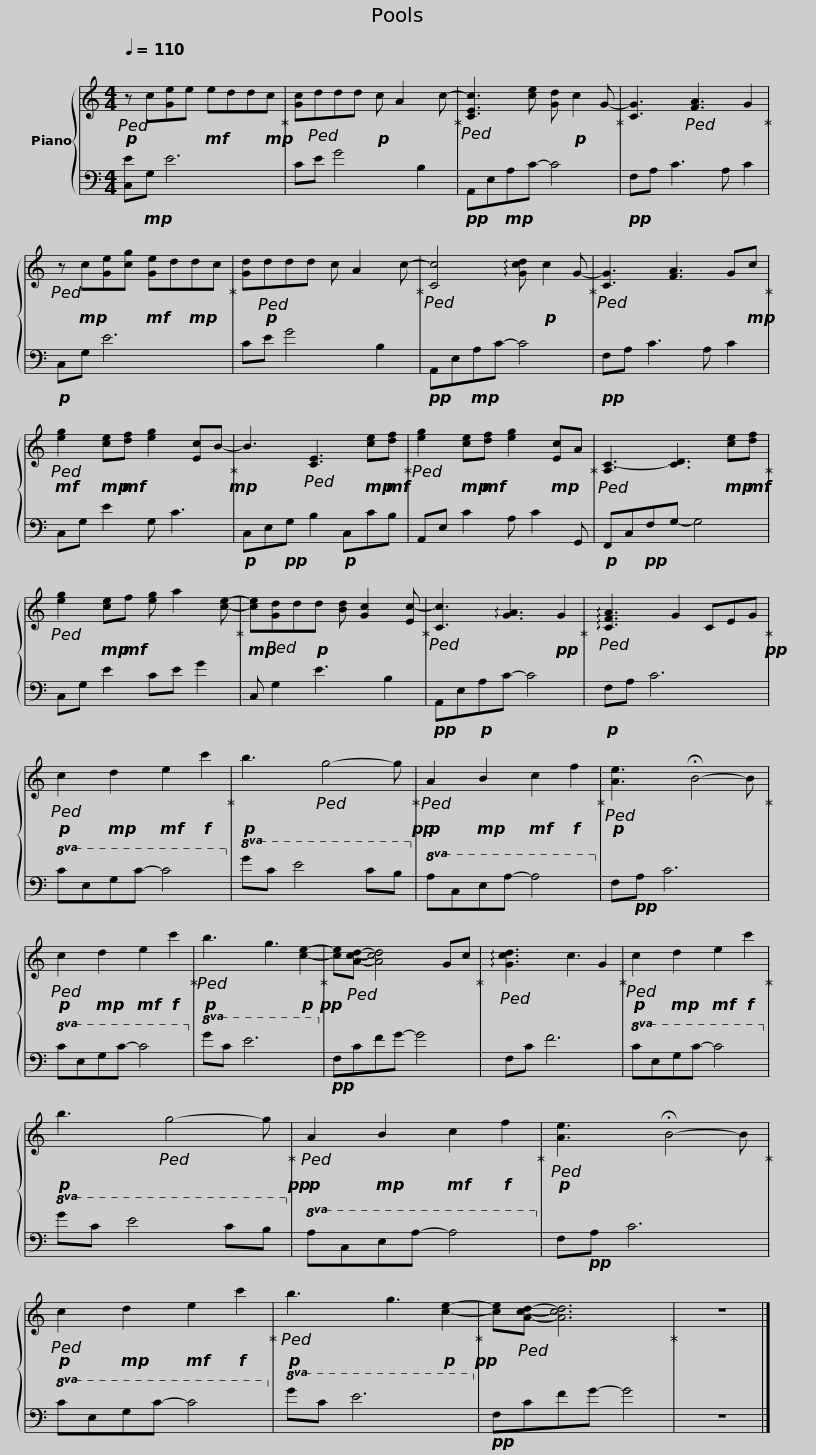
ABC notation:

X:1
%%score { 1 | 2 }
L:1/8
Q:1/4=110
M:4/4
I:linebreak $
K:C
V:1 treble
V:2 bass
V:1
!p!!ped! z c[Ge]e!mf! edd!mp!c!ped-up! | [Gc]!ped!ddd!p! c A2 c-!ped-up! |!ped! [CEc]3 [ce] [Gd]!p! c2 G-!ped-up! | [CG]3!ped! [FA]3 G2!ped-up! |!ped! z!mp! c[Ge][cg]!mf! [Ge]d!mp!dc!ped-up! |$ %5
 [Gd]!ped!!p!ddd c A2 c-!ped-up! |!ped! [Cc]4 !arpeggio![Gcd]!p! c2 G-!ped-up! |!ped! [CG]3 [FA]3 G!mp!c!ped-up! |!mf!!ped! [eg]2!mp! [ce]!mf![df] [eg]2 [Ec]B-!ped-up!!mp! | B3!ped! [CE]3!mp! [ce]!mf![df]!ped-up! |$ %10
!ped! [eg]2!mp! [ce]!mf![df] [eg]2!mp! [Ec]A!ped-up! |!ped! [A,C-]3 [CD]3!mp! [ce]!mf![df]!ped-up! |!ped! [eg]2!mp! [ce]!mf!f [eg] a2 [ce]-!ped-up! |!mp! [ce]!ped![Gd]d!p!d [Bd] [Gc]2 [Ec-]!ped-up! |!ped! [Cc]3 !arpeggio![GA]3!pp! G2!ped-up! |$ %15
!ped! !arpeggio![CFA]3 G2 CEG!ped-up!!pp! |!p!!ped! c2!mp! d2!mf! e2!f! c'2!ped-up! |!p! b3!ped! g4- g!ped-up!!pp! |!p!!ped! A2!mp! B2!mf! c2!f! f2!ped-up! |!p!!ped! [Ae]3 !fermata!B4- B!ped-up! | %20
!p!!ped! c2!mp! d2!mf! e2!f! c'2!ped-up! |!p!!ped! b3 g3!p! [ce]2-!ped-up!!pp! |$ [ce]!ped![Acd]- [Acd]4 Gc!ped-up! |!ped! !arpeggio![Gcd]3 c3 G2!ped-up! |!p!!ped! c2!mp! d2!mf! e2!f! c'2!ped-up! | %25
!p! b3!ped! g4- g!ped-up!!pp! |!p!!ped! A2!mp! B2!mf! c2!f! f2!ped-up! |!p!!ped! [Ae]3 !fermata!B4- B!ped-up! |$!p!!ped! c2!mp! d2!mf! e2!f! c'2!ped-up! |!p!!ped! b3 g3!p! [ce]2-!ped-up!!pp! | %30
 [ce]!ped![Acd]- [Acd]6!ped-up! | z8 |] %32
V:2
 [C,E]!mp!G, E6 | CE G4 B,2 |!pp! A,,E,!mp!A,C- C4 |!pp! F,A, C3 A, C2 |!p! C,G, E6 |$ %5
 CE G4 B,2 |!pp! A,,E,!mp!A,C- C4 |!pp! F,A, C3 A, C2 | C,G, E2 G, C3 |!p! C,E,!pp!G, B,2!p! C,CB, |$ %10
 A,,E, C2 A, C2 G,, |!p! F,,C,!pp!F,G,- G,4 | C,G, E2 CE G2 | C, G,2 E3 B,2 |!pp! A,,E,!p!A,C- C4 |$ %15
!p! F,A, C6 |!8va(! CEGc- c4!8va)! |!8va(! Gc e4 cB!8va)! |!8va(! A,CEA- A4!8va)! | F,!pp!A, C6 | %20
!8va(! CEGc- c4!8va)! |!8va(! Gc e6!8va)! |$!pp! F,CFG- G4 | F,C F6 |!8va(! CEGc- c4!8va)! | %25
!8va(! Gc e4 cB!8va)! |!8va(! A,CEA- A4!8va)! | F,!pp!A, C6 |$!8va(! CEGc- c4!8va)! |!8va(! Gc e6!8va)! | %30
!pp! F,CFG- G4 | z8 |] %32
